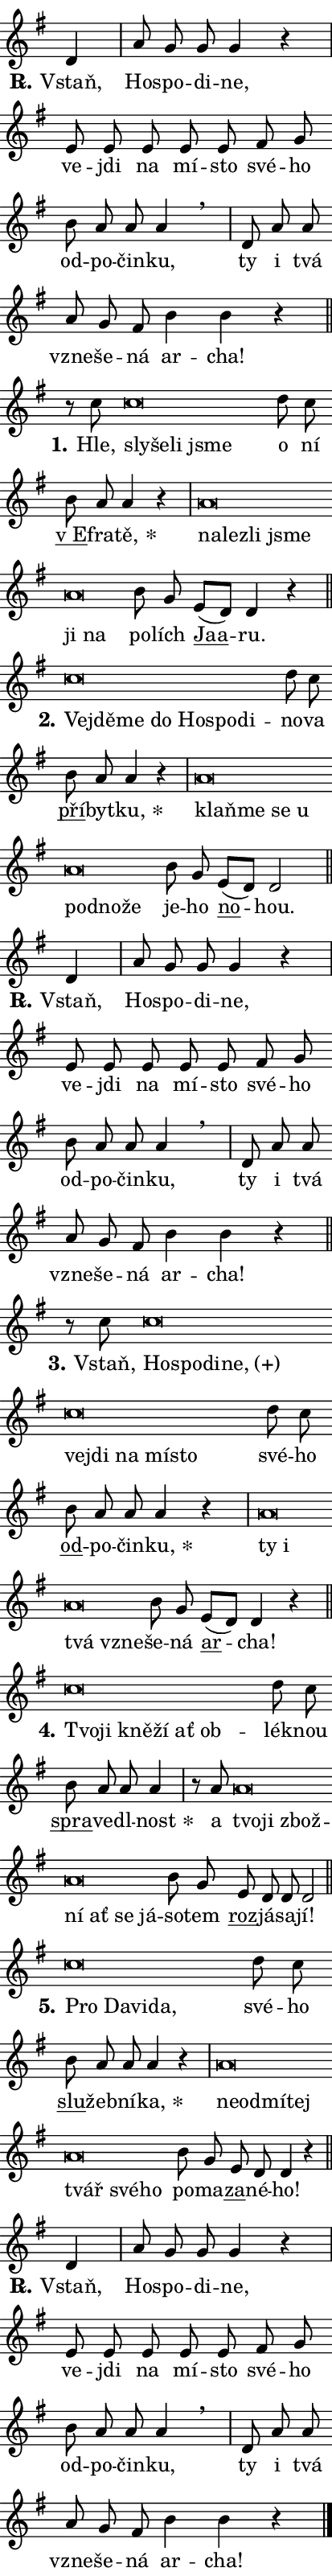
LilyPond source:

\version "2.24.0"
\header { tagline = "" }
\paper {
  indent = 0\cm
  top-margin = 0\cm
  right-margin = 0\cm
  bottom-margin = 0\cm
  left-margin = 0\cm
  paper-width = 7\cm
  page-breaking = #ly:one-page-breaking
  system-system-spacing.basic-distance = #11
  score-system-spacing.basic-distance = #11
  ragged-last = ##f
}


%% Author: Thomas Morley
%% https://lists.gnu.org/archive/html/lilypond-user/2020-05/msg00002.html
#(define (line-position grob)
"Returns position of @var[grob} in current system:
   @code{'start}, if at first time-step
   @code{'end}, if at last time-step
   @code{'middle} otherwise
"
  (let* ((col (ly:item-get-column grob))
         (ln (ly:grob-object col 'left-neighbor))
         (rn (ly:grob-object col 'right-neighbor))
         (col-to-check-left (if (ly:grob? ln) ln col))
         (col-to-check-right (if (ly:grob? rn) rn col))
         (break-dir-left
           (and
             (ly:grob-property col-to-check-left 'non-musical #f)
             (ly:item-break-dir col-to-check-left)))
         (break-dir-right
           (and
             (ly:grob-property col-to-check-right 'non-musical #f)
             (ly:item-break-dir col-to-check-right))))
        (cond ((eqv? 1 break-dir-left) 'start)
              ((eqv? -1 break-dir-right) 'end)
              (else 'middle))))

#(define (tranparent-at-line-position vctor)
  (lambda (grob)
  "Relying on @code{line-position} select the relevant enry from @var{vctor}.
Used to determine transparency,"
    (case (line-position grob)
      ((end) (not (vector-ref vctor 0)))
      ((middle) (not (vector-ref vctor 1)))
      ((start) (not (vector-ref vctor 2))))))

noteHeadBreakVisibility =
#(define-music-function (break-visibility)(vector?)
"Makes @code{NoteHead}s transparent relying on @var{break-visibility}"
#{
  \override NoteHead.transparent =
    #(tranparent-at-line-position break-visibility)
#})

#(define delete-ledgers-for-transparent-note-heads
  (lambda (grob)
    "Reads whether a @code{NoteHead} is transparent.
If so this @code{NoteHead} is removed from @code{'note-heads} from
@var{grob}, which is supposed to be @code{LedgerLineSpanner}.
As a result ledgers are not printed for this @code{NoteHead}"
    (let* ((nhds-array (ly:grob-object grob 'note-heads))
           (nhds-list
             (if (ly:grob-array? nhds-array)
                 (ly:grob-array->list nhds-array)
                 '()))
           ;; Relies on the transparent-property being done before
           ;; Staff.LedgerLineSpanner.after-line-breaking is executed.
           ;; This is fragile ...
           (to-keep
             (remove
               (lambda (nhd)
                 (ly:grob-property nhd 'transparent #f))
               nhds-list)))
      ;; TODO find a better method to iterate over grob-arrays, similiar
      ;; to filter/remove etc for lists
      ;; For now rebuilt from scratch
      (set! (ly:grob-object grob 'note-heads)  '())
      (for-each
        (lambda (nhd)
          (ly:pointer-group-interface::add-grob grob 'note-heads nhd))
        to-keep))))

hideNotes = {
  \noteHeadBreakVisibility #begin-of-line-visible
}
unHideNotes = {
  \noteHeadBreakVisibility #all-visible
}

% work-around for resetting accidentals
% https://lilypond.org/doc/v2.23/Documentation/notation/displaying-rhythms#unmetered-music
cadenzaMeasure = {
  \cadenzaOff
  \partial 1024 s1024
  \cadenzaOn
}

#(define-markup-command (accent layout props text) (markup?)
  "Underline accented syllable"
  (interpret-markup layout props
    #{\markup \override #'(offset . 4.3) \underline { #text }#}))

responsum = \markup \concat {
  "R" \hspace #-1.05 \path #0.1 #'((moveto 0 0.07) (lineto 0.9 0.8)) \hspace #0.05 "."
}

\layout {
    \context {
        \Staff
        \remove "Time_signature_engraver"
        \override LedgerLineSpanner.after-line-breaking = #delete-ledgers-for-transparent-note-heads
    }
    \context {
        \Voice {
            \override NoteHead.output-attributes = #'((class . "notehead"))
            \override Hairpin.height = #0.55
        }
    }
    \context {
        \Lyrics {
            \override StanzaNumber.output-attributes = #'((class . "stanzanumber"))
            \override LyricSpace.minimum-distance = #0.9
            \override LyricText.font-name = #"TeX Gyre Schola"
            \override LyricText.font-size = 1
            \override StanzaNumber.font-name = #"TeX Gyre Schola Bold"
            \override StanzaNumber.font-size = 1
        }
    }
}

% magnetic-lyrics.ily
%
%   written by
%     Jean Abou Samra <jean@abou-samra.fr>
%     Werner Lemberg <wl@gnu.org>
%
%   adapted by
%     Jiri Hon <jiri.hon@gmail.com>
%
% Version 2022-Apr-15

% https://www.mail-archive.com/lilypond-user@gnu.org/msg149350.html

#(define (Left_hyphen_pointer_engraver context)
   "Collect syllable-hyphen-syllable occurrences in lyrics and store
them in properties.  This engraver only looks to the left.  For
example, if the lyrics input is @code{foo -- bar}, it does the
following.

@itemize @bullet
@item
Set the @code{text} property of the @code{LyricHyphen} grob between
@q{foo} and @q{bar} to @code{foo}.

@item
Set the @code{left-hyphen} property of the @code{LyricText} grob with
text @q{foo} to the @code{LyricHyphen} grob between @q{foo} and
@q{bar}.
@end itemize

Use this auxiliary engraver in combination with the
@code{lyric-@/text::@/apply-@/magnetic-@/offset!} hook."
   (let ((hyphen #f)
         (text #f))
     (make-engraver
      (acknowledgers
       ((lyric-syllable-interface engraver grob source-engraver)
        (set! text grob)))
      (end-acknowledgers
       ((lyric-hyphen-interface engraver grob source-engraver)
        ;(when (not (grob::has-interface grob 'lyric-space-interface))
          (set! hyphen grob)));)
      ((stop-translation-timestep engraver)
       (when (and text hyphen)
         (ly:grob-set-object! text 'left-hyphen hyphen))
       (set! text #f)
       (set! hyphen #f)))))

#(define (lyric-text::apply-magnetic-offset! grob)
   "If the space between two syllables is less than the value in
property @code{LyricText@/.details@/.squash-threshold}, move the right
syllable to the left so that it gets concatenated with the left
syllable.

Use this function as a hook for
@code{LyricText@/.after-@/line-@/breaking} if the
@code{Left_@/hyphen_@/pointer_@/engraver} is active."
   (let ((hyphen (ly:grob-object grob 'left-hyphen #f)))
     (when hyphen
       (let ((left-text (ly:spanner-bound hyphen LEFT)))
         (when (grob::has-interface left-text 'lyric-syllable-interface)
           (let* ((common (ly:grob-common-refpoint grob left-text X))
                  (this-x-ext (ly:grob-extent grob common X))
                  (left-x-ext
                   (begin
                     ;; Trigger magnetism for left-text.
                     (ly:grob-property left-text 'after-line-breaking)
                     (ly:grob-extent left-text common X)))
                  ;; `delta` is the gap width between two syllables.
                  (delta (- (interval-start this-x-ext)
                            (interval-end left-x-ext)))
                  (details (ly:grob-property grob 'details))
                  (threshold (assoc-get 'squash-threshold details 0.2)))
             (when (< delta threshold)
               (let* (;; We have to manipulate the input text so that
                      ;; ligatures crossing syllable boundaries are not
                      ;; disabled.  For languages based on the Latin
                      ;; script this is essentially a beautification.
                      ;; However, for non-Western scripts it can be a
                      ;; necessity.
                      (lt (ly:grob-property left-text 'text))
                      (rt (ly:grob-property grob 'text))
                      (is-space (grob::has-interface hyphen 'lyric-space-interface))
                      (space (if is-space " " ""))
                      (space-markup (grob-interpret-markup grob " "))
                      (space-size (interval-length (ly:stencil-extent space-markup X)))
                      (extra-delta (if is-space space-size 0))
                      ;; Append new syllable.
                      (ltrt-space (if (and (string? lt) (string? rt))
                                (string-append lt space rt)
                                (make-concat-markup (list lt space rt))))
                      ;; Right-align `ltrt` to the right side.
                      (ltrt-space-markup (grob-interpret-markup
                               grob
                               (make-translate-markup
                                (cons (interval-length this-x-ext) 0)
                                (make-right-align-markup ltrt-space)))))
                 (begin
                   ;; Don't print `left-text`.
                   (ly:grob-set-property! left-text 'stencil #f)
                   ;; Set text and stencil (which holds all collected
                   ;; syllables so far) and shift it to the left.
                   (ly:grob-set-property! grob 'text ltrt-space)
                   (ly:grob-set-property! grob 'stencil ltrt-space-markup)
                   (ly:grob-translate-axis! grob (- (- delta extra-delta)) X))))))))))


#(define (lyric-hyphen::displace-bounds-first grob)
   ;; Make very sure this callback isn't triggered too early.
   (let ((left (ly:spanner-bound grob LEFT))
         (right (ly:spanner-bound grob RIGHT)))
     (ly:grob-property left 'after-line-breaking)
     (ly:grob-property right 'after-line-breaking)
     (ly:lyric-hyphen::print grob)))

squashThreshold = #0.4

\layout {
  \context {
    \Lyrics
    \consists #Left_hyphen_pointer_engraver
    \override LyricText.after-line-breaking =
      #lyric-text::apply-magnetic-offset!
    \override LyricHyphen.stencil = #lyric-hyphen::displace-bounds-first
    \override LyricText.details.squash-threshold = \squashThreshold
    \override LyricHyphen.minimum-distance = 0
    \override LyricHyphen.minimum-length = \squashThreshold
  }
}

squash = \override LyricText.details.squash-threshold = 9999
unSquash = \override LyricText.details.squash-threshold = \squashThreshold

left = \override LyricText.self-alignment-X = #LEFT
unLeft = \revert LyricText.self-alignment-X

starOffset = #(lambda (grob) 
                (let ((x_offset (ly:self-alignment-interface::aligned-on-x-parent grob)))
                  (if (= x_offset 0) 0 (+ x_offset 1.2))))

star = #(define-music-function (syllable)(string?)
"Append star separator at the end of a syllable"
#{
  \once \override LyricText.X-offset = #starOffset
  \lyricmode { \markup {
    #syllable
    \override #'((font-name . "TeX Gyre Schola Bold")) \hspace #0.2 \lower #0.65 \larger "*"
  } }
#})

starAccent = #(define-music-function (syllable)(string?)
"Append star separator at the end of a syllable and make accent"
#{
  \once \override LyricText.X-offset = #starOffset
  \lyricmode { \markup {
    \accent #syllable
    \override #'((font-name . "TeX Gyre Schola Bold")) \hspace #0.2 \lower #0.65 \larger "*"
  } }
#})

breath = #(define-music-function (syllable)(string?)
"Append breathing indicator at the end of a syllable"
#{
  \lyricmode { \markup { #syllable "+" } }
#})

optionalBreath = #(define-music-function (syllable)(string?)
"Append optional breathing indicator at the end of a syllable"
#{
  \lyricmode { \markup { #syllable "(+)" } }
#})


\score {
    <<
        \new Voice = "melody" { \cadenzaOn \key g \major \relative { d'4 \cadenzaMeasure \bar "|" a'8 g g g4 r \cadenzaMeasure \bar "|" e8 e e e e \bar "" fis g \bar "" b a a a4 \breathe \cadenzaMeasure \bar "|" d,8 a' a \bar "" a g fis b4 b r \cadenzaMeasure \bar "||" \break } }
        \new Lyrics \lyricsto "melody" { \lyricmode { \set stanza = \responsum
Vstaň, Ho -- spo -- di -- ne, ve -- jdi na mí -- sto své -- ho od -- po -- čin -- ku, ty i tvá vzne -- še -- ná ar -- cha! } }
    >>
    \layout {}
}

\score {
    <<
        \new Voice = "melody" { \cadenzaOn \key g \major \relative { r8 c''8 c\breve*1/16 \hideNotes \breve*1/16 \bar "" \breve*1/16 \breve*1/16 \bar "" \unHideNotes d8 c \bar "" b a a4 r \cadenzaMeasure \bar "|" a\breve*1/16 \hideNotes \breve*1/16 \bar "" \breve*1/16 \bar "" \breve*1/16 \bar "" \breve*1/16 \breve*1/16 \bar "" \unHideNotes b8 g \bar "" e[( d)] d4 r \cadenzaMeasure \bar "||" \break } }
        \new Lyrics \lyricsto "melody" { \lyricmode { \set stanza = "1."
Hle, \left sly -- \squash še -- li jsme \unLeft \unSquash o ní \markup \accent "v E" -- fra -- \star tě, \left na -- \squash lez -- li jsme ji na \unLeft \unSquash po -- lích \markup \accent Jaa -- ru. } }
    >>
    \layout {}
}

\score {
    <<
        \new Voice = "melody" { \cadenzaOn \key g \major \relative { c''\breve*1/16 \hideNotes \breve*1/16 \bar "" \breve*1/16 \bar "" \breve*1/16 \bar "" \breve*1/16 \bar "" \breve*1/16 \breve*1/16 \bar "" \unHideNotes d8 c \bar "" b a a4 r \cadenzaMeasure \bar "|" a\breve*1/16 \hideNotes \breve*1/16 \bar "" \breve*1/16 \bar "" \breve*1/16 \bar "" \breve*1/16 \bar "" \breve*1/16 \breve*1/16 \bar "" \unHideNotes b8 g \bar "" e[( d)] d2 \cadenzaMeasure \bar "||" \break } }
        \new Lyrics \lyricsto "melody" { \lyricmode { \set stanza = "2."
\left Ve -- \squash jdě -- me do Ho -- spo -- di -- \unLeft \unSquash no -- va \markup \accent pří -- byt -- \star ku, \left klaň -- \squash me se u pod -- no -- že \unLeft \unSquash je -- ho \markup \accent no -- hou. } }
    >>
    \layout {}
}

\score {
    <<
        \new Voice = "melody" { \cadenzaOn \key g \major \relative { d'4 \cadenzaMeasure \bar "|" a'8 g g g4 r \cadenzaMeasure \bar "|" e8 e e e e \bar "" fis g \bar "" b a a a4 \breathe \cadenzaMeasure \bar "|" d,8 a' a \bar "" a g fis b4 b r \cadenzaMeasure \bar "||" \break } }
        \new Lyrics \lyricsto "melody" { \lyricmode { \set stanza = \responsum
Vstaň, Ho -- spo -- di -- ne, ve -- jdi na mí -- sto své -- ho od -- po -- čin -- ku, ty i tvá vzne -- še -- ná ar -- cha! } }
    >>
    \layout {}
}

\score {
    <<
        \new Voice = "melody" { \cadenzaOn \key g \major \relative { r8 c''8 c\breve*1/16 \hideNotes \breve*1/16 \bar "" \breve*1/16 \bar "" \breve*1/16 \bar "" \breve*1/16 \bar "" \breve*1/16 \bar "" \breve*1/16 \bar "" \breve*1/16 \breve*1/16 \bar "" \unHideNotes d8 c \bar "" b a a a4 r \cadenzaMeasure \bar "|" a\breve*1/16 \hideNotes \breve*1/16 \bar "" \breve*1/16 \breve*1/16 \bar "" \unHideNotes b8 g \bar "" e[( d)] d4 r \cadenzaMeasure \bar "||" \break } }
        \new Lyrics \lyricsto "melody" { \lyricmode { \set stanza = "3."
Vstaň, \left Ho -- \squash spo -- di -- \optionalBreath ne, ve -- jdi na mí -- sto \unLeft \unSquash své -- ho \markup \accent od -- po -- čin -- \star ku, \left ty \squash i tvá vzne -- \unLeft \unSquash še -- ná \markup \accent ar -- cha! } }
    >>
    \layout {}
}

\score {
    <<
        \new Voice = "melody" { \cadenzaOn \key g \major \relative { c''\breve*1/16 \hideNotes \breve*1/16 \bar "" \breve*1/16 \bar "" \breve*1/16 \bar "" \breve*1/16 \breve*1/16 \bar "" \unHideNotes d8 c \bar "" b a a a4 \cadenzaMeasure \bar "|" r8 a8 a\breve*1/16 \hideNotes \breve*1/16 \bar "" \breve*1/16 \bar "" \breve*1/16 \bar "" \breve*1/16 \bar "" \breve*1/16 \breve*1/16 \bar "" \unHideNotes b8 g \bar "" e d d d2 \cadenzaMeasure \bar "||" \break } }
        \new Lyrics \lyricsto "melody" { \lyricmode { \set stanza = "4."
\left Tvo -- \squash ji kně -- ží ať ob -- \unLeft \unSquash lék -- nou \markup \accent spra -- ve -- dl -- \star nost a \left tvo -- \squash ji zbož -- ní ať se já -- \unLeft \unSquash so -- tem \markup \accent roz -- já -- sa -- jí! } }
    >>
    \layout {}
}

\score {
    <<
        \new Voice = "melody" { \cadenzaOn \key g \major \relative { c''\breve*1/16 \hideNotes \breve*1/16 \bar "" \breve*1/16 \breve*1/16 \bar "" \unHideNotes d8 c \bar "" b a a a4 r \cadenzaMeasure \bar "|" a\breve*1/16 \hideNotes \breve*1/16 \bar "" \breve*1/16 \bar "" \breve*1/16 \bar "" \breve*1/16 \bar "" \breve*1/16 \breve*1/16 \bar "" \unHideNotes b8 g \bar "" e d d4 r \cadenzaMeasure \bar "||" \break } }
        \new Lyrics \lyricsto "melody" { \lyricmode { \set stanza = "5."
\left Pro \squash Da -- vi -- da, \unLeft \unSquash své -- ho \markup \accent slu -- žeb -- ní -- \star ka, \left ne -- \squash od -- mí -- tej tvář své -- ho \unLeft \unSquash po -- ma -- \markup \accent za -- né -- ho! } }
    >>
    \layout {}
}

\score {
    <<
        \new Voice = "melody" { \cadenzaOn \key g \major \relative { d'4 \cadenzaMeasure \bar "|" a'8 g g g4 r \cadenzaMeasure \bar "|" e8 e e e e \bar "" fis g \bar "" b a a a4 \breathe \cadenzaMeasure \bar "|" d,8 a' a \bar "" a g fis b4 b r \cadenzaMeasure \bar "||" \break } \bar "|." }
        \new Lyrics \lyricsto "melody" { \lyricmode { \set stanza = \responsum
Vstaň, Ho -- spo -- di -- ne, ve -- jdi na mí -- sto své -- ho od -- po -- čin -- ku, ty i tvá vzne -- še -- ná ar -- cha! } }
    >>
    \layout {}
}
